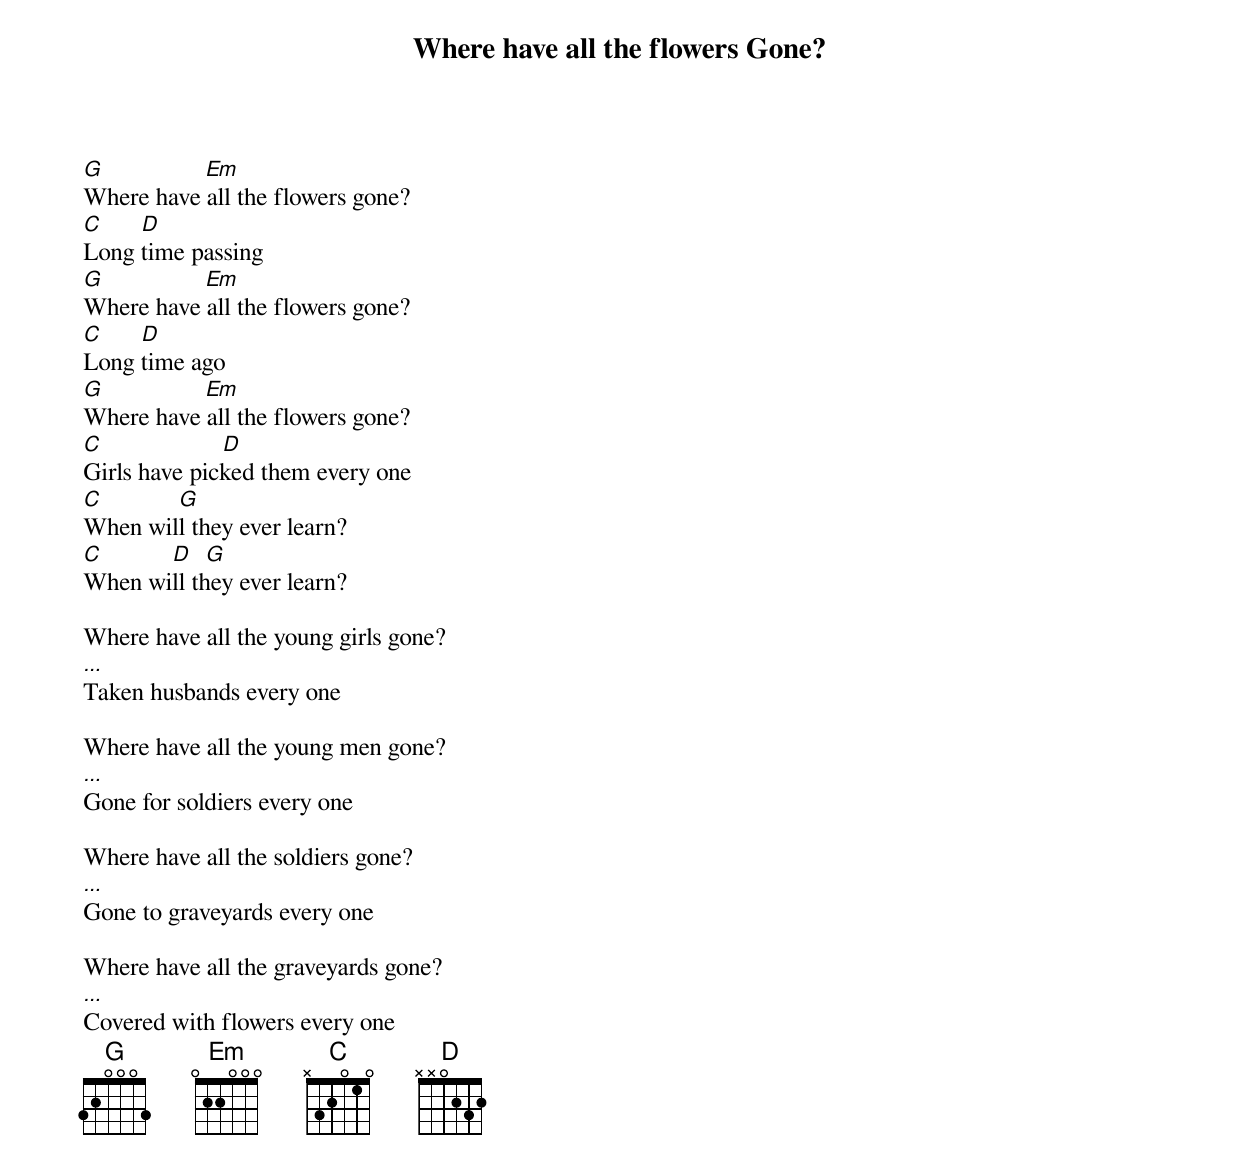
{title: Where have all the flowers Gone?}
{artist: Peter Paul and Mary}
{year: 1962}

[G]                [Em]
Where have all the flowers gone?
[C]      [D]
Long time passing
[G]                [Em]
Where have all the flowers gone?
[C]      [D]
Long time ago
[G]                [Em]
Where have all the flowers gone?
[C]                   [D]
Girls have picked them every one
[C]            [G]
When will they ever learn?
[C]           [D]  [G]
When will they ever learn?

Where have all the young girls gone?
[...]
Taken husbands every one

Where have all the young men gone?
[...]
Gone for soldiers every one

Where have all the soldiers gone?
[...]
Gone to graveyards every one

Where have all the graveyards gone?
[...]
Covered with flowers every one
